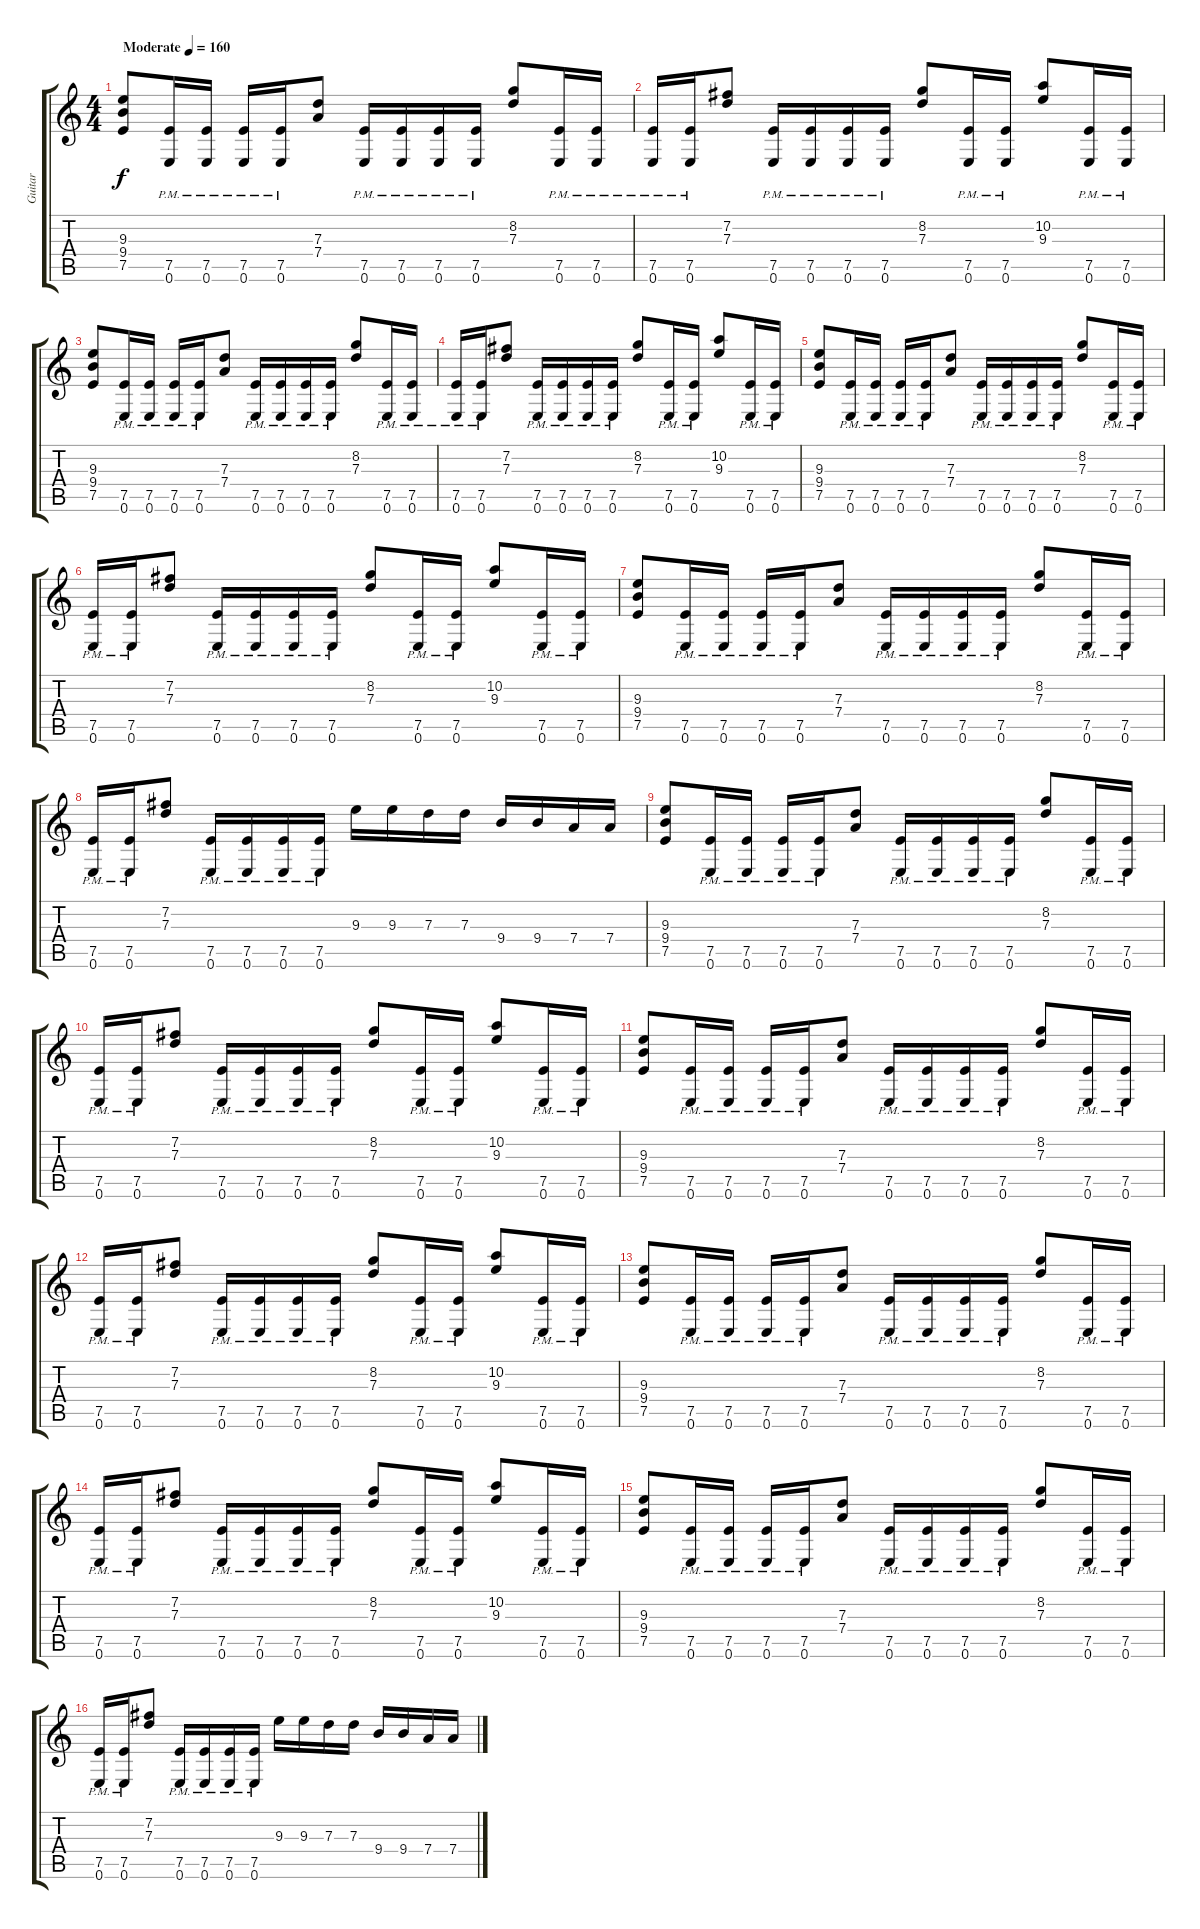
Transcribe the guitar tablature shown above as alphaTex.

\track ("Guitar" "Guitar") {instrument overdrivenguitar}
\staff {score tabs}
\tuning (E4 B3 G3 D3 A2 E2) {hide}
\ts (4 4)
\tempo (160 "Moderate")
\clef g2
\ks c
(9.3 9.4 7.5).8{dy f instrument overdrivenguitar} (7.5{pm} 0.6{pm}).16 (7.5{pm} 0.6{pm}).16 (7.5{pm} 0.6{pm}).16 (7.5{pm} 0.6{pm}).16 (7.3 7.4).8 (7.5{pm} 0.6{pm}).16 (7.5{pm} 0.6{pm}).16 (7.5{pm} 0.6{pm}).16 (7.5{pm} 0.6{pm}).16 (8.2 7.3).8 (7.5{pm} 0.6{pm}).16 (7.5{pm} 0.6{pm}).16 |
(7.5{pm} 0.6{pm}).16 (7.5{pm} 0.6{pm}).16 (7.2 7.3).8 (7.5{pm} 0.6{pm}).16 (7.5{pm} 0.6{pm}).16 (7.5{pm} 0.6{pm}).16 (7.5{pm} 0.6{pm}).16 (8.2 7.3).8 (7.5{pm} 0.6{pm}).16 (7.5{pm} 0.6{pm}).16 (10.2 9.3).8 (7.5{pm} 0.6{pm}).16 (7.5{pm} 0.6{pm}).16 |
(9.3 9.4 7.5).8 (7.5{pm} 0.6{pm}).16 (7.5{pm} 0.6{pm}).16 (7.5{pm} 0.6{pm}).16 (7.5{pm} 0.6{pm}).16 (7.3 7.4).8 (7.5{pm} 0.6{pm}).16 (7.5{pm} 0.6{pm}).16 (7.5{pm} 0.6{pm}).16 (7.5{pm} 0.6{pm}).16 (8.2 7.3).8 (7.5{pm} 0.6{pm}).16 (7.5{pm} 0.6{pm}).16 |
(7.5{pm} 0.6{pm}).16 (7.5{pm} 0.6{pm}).16 (7.2 7.3).8 (7.5{pm} 0.6{pm}).16 (7.5{pm} 0.6{pm}).16 (7.5{pm} 0.6{pm}).16 (7.5{pm} 0.6{pm}).16 (8.2 7.3).8 (7.5{pm} 0.6{pm}).16 (7.5{pm} 0.6{pm}).16 (10.2 9.3).8 (7.5{pm} 0.6{pm}).16 (7.5{pm} 0.6{pm}).16 |
(9.3 9.4 7.5).8 (7.5{pm} 0.6{pm}).16 (7.5{pm} 0.6{pm}).16 (7.5{pm} 0.6{pm}).16 (7.5{pm} 0.6{pm}).16 (7.3 7.4).8 (7.5{pm} 0.6{pm}).16 (7.5{pm} 0.6{pm}).16 (7.5{pm} 0.6{pm}).16 (7.5{pm} 0.6{pm}).16 (8.2 7.3).8 (7.5{pm} 0.6{pm}).16 (7.5{pm} 0.6{pm}).16 |
(7.5{pm} 0.6{pm}).16 (7.5{pm} 0.6{pm}).16 (7.2 7.3).8 (7.5{pm} 0.6{pm}).16 (7.5{pm} 0.6{pm}).16 (7.5{pm} 0.6{pm}).16 (7.5{pm} 0.6{pm}).16 (8.2 7.3).8 (7.5{pm} 0.6{pm}).16 (7.5{pm} 0.6{pm}).16 (10.2 9.3).8 (7.5{pm} 0.6{pm}).16 (7.5{pm} 0.6{pm}).16 |
(9.3 9.4 7.5).8 (7.5{pm} 0.6{pm}).16 (7.5{pm} 0.6{pm}).16 (7.5{pm} 0.6{pm}).16 (7.5{pm} 0.6{pm}).16 (7.3 7.4).8 (7.5{pm} 0.6{pm}).16 (7.5{pm} 0.6{pm}).16 (7.5{pm} 0.6{pm}).16 (7.5{pm} 0.6{pm}).16 (8.2 7.3).8 (7.5{pm} 0.6{pm}).16 (7.5{pm} 0.6{pm}).16 |
(7.5{pm} 0.6{pm}).16 (7.5{pm} 0.6{pm}).16 (7.2 7.3).8 (7.5{pm} 0.6{pm}).16 (7.5{pm} 0.6{pm}).16 (7.5{pm} 0.6{pm}).16 (7.5{pm} 0.6{pm}).16 9.3.16 9.3.16 7.3.16 7.3.16 9.4.16 9.4.16 7.4.16 7.4.16 |
(9.3 9.4 7.5).8 (7.5{pm} 0.6{pm}).16 (7.5{pm} 0.6{pm}).16 (7.5{pm} 0.6{pm}).16 (7.5{pm} 0.6{pm}).16 (7.3 7.4).8 (7.5{pm} 0.6{pm}).16 (7.5{pm} 0.6{pm}).16 (7.5{pm} 0.6{pm}).16 (7.5{pm} 0.6{pm}).16 (8.2 7.3).8 (7.5{pm} 0.6{pm}).16 (7.5{pm} 0.6{pm}).16 |
(7.5{pm} 0.6{pm}).16 (7.5{pm} 0.6{pm}).16 (7.2 7.3).8 (7.5{pm} 0.6{pm}).16 (7.5{pm} 0.6{pm}).16 (7.5{pm} 0.6{pm}).16 (7.5{pm} 0.6{pm}).16 (8.2 7.3).8 (7.5{pm} 0.6{pm}).16 (7.5{pm} 0.6{pm}).16 (10.2 9.3).8 (7.5{pm} 0.6{pm}).16 (7.5{pm} 0.6{pm}).16 |
(9.3 9.4 7.5).8 (7.5{pm} 0.6{pm}).16 (7.5{pm} 0.6{pm}).16 (7.5{pm} 0.6{pm}).16 (7.5{pm} 0.6{pm}).16 (7.3 7.4).8 (7.5{pm} 0.6{pm}).16 (7.5{pm} 0.6{pm}).16 (7.5{pm} 0.6{pm}).16 (7.5{pm} 0.6{pm}).16 (8.2 7.3).8 (7.5{pm} 0.6{pm}).16 (7.5{pm} 0.6{pm}).16 |
(7.5{pm} 0.6{pm}).16 (7.5{pm} 0.6{pm}).16 (7.2 7.3).8 (7.5{pm} 0.6{pm}).16 (7.5{pm} 0.6{pm}).16 (7.5{pm} 0.6{pm}).16 (7.5{pm} 0.6{pm}).16 (8.2 7.3).8 (7.5{pm} 0.6{pm}).16 (7.5{pm} 0.6{pm}).16 (10.2 9.3).8 (7.5{pm} 0.6{pm}).16 (7.5{pm} 0.6{pm}).16 |
(9.3 9.4 7.5).8 (7.5{pm} 0.6{pm}).16 (7.5{pm} 0.6{pm}).16 (7.5{pm} 0.6{pm}).16 (7.5{pm} 0.6{pm}).16 (7.3 7.4).8 (7.5{pm} 0.6{pm}).16 (7.5{pm} 0.6{pm}).16 (7.5{pm} 0.6{pm}).16 (7.5{pm} 0.6{pm}).16 (8.2 7.3).8 (7.5{pm} 0.6{pm}).16 (7.5{pm} 0.6{pm}).16 |
(7.5{pm} 0.6{pm}).16 (7.5{pm} 0.6{pm}).16 (7.2 7.3).8 (7.5{pm} 0.6{pm}).16 (7.5{pm} 0.6{pm}).16 (7.5{pm} 0.6{pm}).16 (7.5{pm} 0.6{pm}).16 (8.2 7.3).8 (7.5{pm} 0.6{pm}).16 (7.5{pm} 0.6{pm}).16 (10.2 9.3).8 (7.5{pm} 0.6{pm}).16 (7.5{pm} 0.6{pm}).16 |
(9.3 9.4 7.5).8 (7.5{pm} 0.6{pm}).16 (7.5{pm} 0.6{pm}).16 (7.5{pm} 0.6{pm}).16 (7.5{pm} 0.6{pm}).16 (7.3 7.4).8 (7.5{pm} 0.6{pm}).16 (7.5{pm} 0.6{pm}).16 (7.5{pm} 0.6{pm}).16 (7.5{pm} 0.6{pm}).16 (8.2 7.3).8 (7.5{pm} 0.6{pm}).16 (7.5{pm} 0.6{pm}).16 |
(7.5{pm} 0.6{pm}).16 (7.5{pm} 0.6{pm}).16 (7.2 7.3).8 (7.5{pm} 0.6{pm}).16 (7.5{pm} 0.6{pm}).16 (7.5{pm} 0.6{pm}).16 (7.5{pm} 0.6{pm}).16 9.3.16 9.3.16 7.3.16 7.3.16 9.4.16 9.4.16 7.4.16 7.4.16
